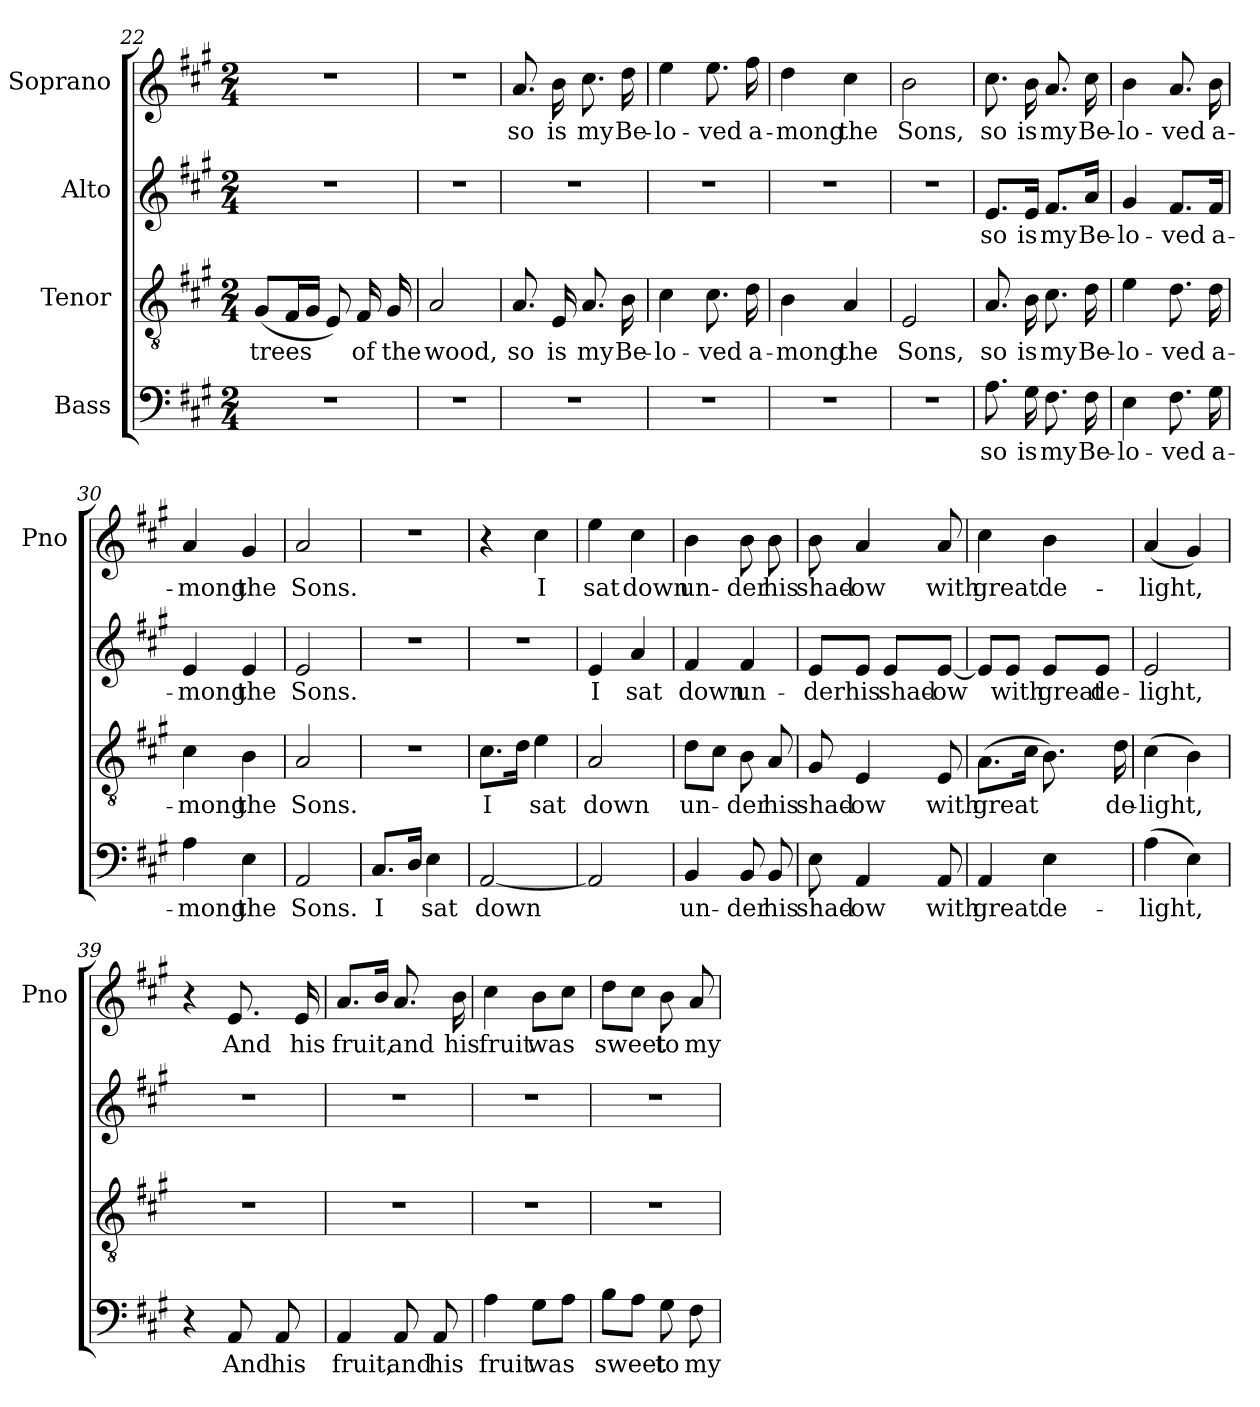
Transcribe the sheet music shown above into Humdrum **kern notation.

**kern	**text	**kern	**text	**kern	**text	**kern	**text
*part4	*part4	*part3	*part3	*part2	*part2	*part1	*part1
*staff4	*staff4	*staff3	*staff3	*staff2	*staff2	*staff1	*staff1
*I"Bass	*	*I"Tenor	*	*I"Alto	*	*I"Soprano	*
*	*	*	*	*	*	*I'Pno	*
*clefF4	*	*clefGv2	*	*clefG2	*	*clefG2	*
*k[f#c#g#]	*	*k[f#c#g#]	*	*k[f#c#g#]	*	*k[f#c#g#]	*
*A:	*	*A:	*	*A:	*	*A:	*
*M2/4	*	*M2/4	*	*M2/4	*	*M2/4	*
=22	=22	=22	=22	=22	=22	=22	=22
2r	.	(8G#/L	trees	2r	.	2r	.
.	.	16F#/L	.	.	.	.	.
.	.	16G#/JJ	.	.	.	.	.
.	.	8E/)	.	.	.	.	.
.	.	16F#/	of	.	.	.	.
.	.	16G#/	the	.	.	.	.
=23	=23	=23	=23	=23	=23	=23	=23
2r	.	2A/	wood,	2r	.	2r	.
!!LO:LB:g=z
=24	=24	=24	=24	=24	=24	=24	=24
2r	.	8.A/	so	2r	.	8.a/	so
.	.	16E/	is	.	.	16b\	is
.	.	8.A/	my	.	.	8.cc#\	my
.	.	16B\	Be-	.	.	16dd\	Be-
=25	=25	=25	=25	=25	=25	=25	=25
2r	.	4c#\	-lo-	2r	.	4ee\	-lo-
.	.	8.c#\	-ved	.	.	8.ee\	-ved
.	.	16d\	a-	.	.	16ff#\	a-
=26	=26	=26	=26	=26	=26	=26	=26
2r	.	4B\	-mong	2r	.	4dd\	-mong
.	.	4A/	the	.	.	4cc#\	the
=27	=27	=27	=27	=27	=27	=27	=27
2r	.	2E/	Sons,	2r	.	2b\	Sons,
=28	=28	=28	=28	=28	=28	=28	=28
8.A\	so	8.A/	so	8.e/L	so	8.cc#\	so
16G#\	is	16B\	is	16e/Jk	is	16b\	is
8.F#\	my	8.c#\	my	8.f#/L	my	8.a/	my
16F#\	Be-	16d\	Be-	16a/Jk	Be-	16cc#\	Be-
=29	=29	=29	=29	=29	=29	=29	=29
4E\	-lo-	4e\	-lo-	4g#/	-lo-	4b\	-lo-
8.F#\	-ved	8.d\	-ved	8.f#/L	-ved	8.a/	-ved
16G#\	a-	16d\	a-	16f#/Jk	a-	16b\	a-
!!LO:LB:g=z
=30	=30	=30	=30	=30	=30	=30	=30
4A\	-mong	4c#\	-mong	4e/	-mong	4a/	-mong
4E\	the	4B\	the	4e/	the	4g#/	the
=31	=31	=31	=31	=31	=31	=31	=31
2AA/	Sons.	2A/	Sons.	2e/	Sons.	2a/	Sons.
=32	=32	=32	=32	=32	=32	=32	=32
8.C#/L	I	2r	.	2r	.	2r	.
16D/Jk	.	.	.	.	.	.	.
4E\	sat	.	.	.	.	.	.
=33	=33	=33	=33	=33	=33	=33	=33
[2AA/	down	8.c#\L	I	2r	.	4r	.
.	.	16d\Jk	.	.	.	.	.
.	.	4e\	sat	.	.	4cc#\	I
=34	=34	=34	=34	=34	=34	=34	=34
2AA/]	.	2A/	down	4e/	I	4ee\	sat
.	.	.	.	4a/	sat	4cc#\	down
=35	=35	=35	=35	=35	=35	=35	=35
4BB/	un-	8d\L	un-	4f#/	down	4b\	un-
.	.	8c#\J	.	.	.	.	.
8BB/	-der	8B\	-der	4f#/	un-	8b\	-der
8BB/	his	8A/	his	.	.	8b\	his
=36	=36	=36	=36	=36	=36	=36	=36
8E\	shad-	8G#/	shad-	8e/L	-der	8b\	shad-
4AA/	-ow	4E/	-ow	8e/J	his	4a/	-ow
.	.	.	.	8e/L	shad-	.	.
8AA/	with	8E/	with	[8e/J	-ow	8a/	with
!!LO:PB:g=z
=37	=37	=37	=37	=37	=37	=37	=37
4AA/	great	(8.A\L	great	8e/L]	.	4cc#\	great
.	.	.	.	8e/J	with	.	.
.	.	16c#\Jk	.	.	.	.	.
4E\	de-	8.B\)	.	8e/L	great	4b\	de-
.	.	.	.	8e/J	de-	.	.
.	.	16d\	de-	.	.	.	.
=38	=38	=38	=38	=38	=38	=38	=38
(4A\	-light,	(4c#\	-light,	2e/	-light,	(4a/	-light,
4E\)	.	4B\)	.	.	.	4g#/)	.
=39	=39	=39	=39	=39	=39	=39	=39
4r	.	2r	.	2r	.	4r	.
8AA/	And	.	.	.	.	8.e/	And
8AA/	his	.	.	.	.	.	.
.	.	.	.	.	.	16e/	his
=40	=40	=40	=40	=40	=40	=40	=40
4AA/	fruit,	2r	.	2r	.	8.a/L	fruit,
.	.	.	.	.	.	16b/Jk	.
8AA/	and	.	.	.	.	8.a/	and
8AA/	his	.	.	.	.	.	.
.	.	.	.	.	.	16b\	his
=41	=41	=41	=41	=41	=41	=41	=41
4A\	fruit	2r	.	2r	.	4cc#\	fruit
8G#\L	was	.	.	.	.	8b\L	was
8A\J	.	.	.	.	.	8cc#\J	.
=42	=42	=42	=42	=42	=42	=42	=42
8B\L	sweet	2r	.	2r	.	8dd\L	sweet
8A\J	.	.	.	.	.	8cc#\J	.
8G#\	to	.	.	.	.	8b\	to
8F#\	my	.	.	.	.	8a/	my
=	=	=	=	=	=	=	=
*-	*-	*-	*-	*-	*-	*-	*-
